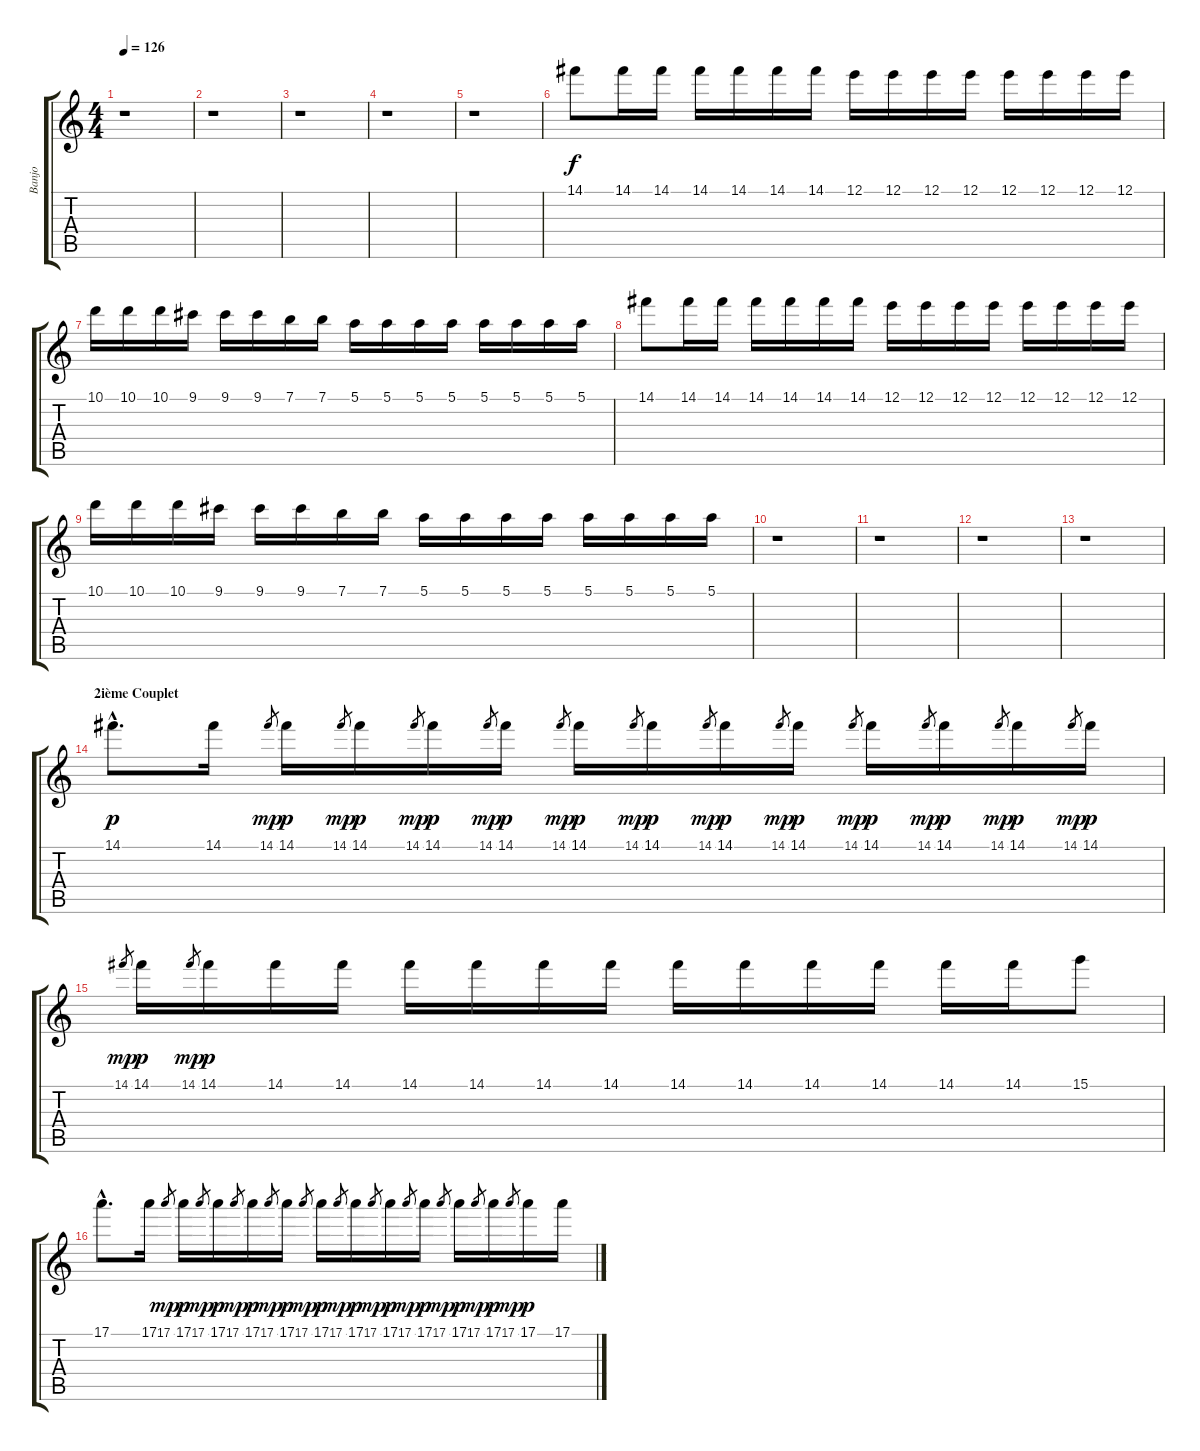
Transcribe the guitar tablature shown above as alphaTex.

\track ("Banjo" "Banjo") {instrument banjo}
\staff {score tabs}
\tuning (E4 B3 G3 D3 A2 E2) {hide}
\displaytranspose 12
\ts (4 4)
\tempo 126
\clef g2
\ks c
r.1{dy f} |
r.1 |
r.1 |
r.1 |
r.1 |
14.1.8 14.1.16 14.1.16 14.1.16 14.1.16 14.1.16 14.1.16 12.1.16 12.1.16 12.1.16 12.1.16 12.1.16 12.1.16 12.1.16 12.1.16 |
10.1.16 10.1.16 10.1.16 9.1.16 9.1.16 9.1.16 7.1.16 7.1.16 5.1.16 5.1.16 5.1.16 5.1.16 5.1.16 5.1.16 5.1.16 5.1.16 |
14.1.8 14.1.16 14.1.16 14.1.16 14.1.16 14.1.16 14.1.16 12.1.16 12.1.16 12.1.16 12.1.16 12.1.16 12.1.16 12.1.16 12.1.16 |
10.1.16 10.1.16 10.1.16 9.1.16 9.1.16 9.1.16 7.1.16 7.1.16 5.1.16 5.1.16 5.1.16 5.1.16 5.1.16 5.1.16 5.1.16 5.1.16 |
r.1 |
r.1 |
r.1 |
r.1 |
\section ("" "2ième Couplet")
14.1{hac}.8{d dy p} 14.1.16 14.1.8{gr dy mp} 14.1.16{dy p} 14.1.8{gr dy mp} 14.1.16{dy p} 14.1.8{gr dy mp} 14.1.16{dy p} 14.1.8{gr dy mp} 14.1.16{dy p} 14.1.8{gr dy mp} 14.1.16{dy p} 14.1.8{gr dy mp} 14.1.16{dy p} 14.1.8{gr dy mp} 14.1.16{dy p} 14.1.8{gr dy mp} 14.1.16{dy p} 14.1.8{gr dy mp} 14.1.16{dy p} 14.1.8{gr dy mp} 14.1.16{dy p} 14.1.8{gr dy mp} 14.1.16{dy p} 14.1.8{gr dy mp} 14.1.16{dy p} |
14.1.8{gr dy mp} 14.1.16{dy p} 14.1.8{gr dy mp} 14.1.16{dy p} 14.1.16 14.1.16 14.1.16 14.1.16 14.1.16 14.1.16 14.1.16 14.1.16 14.1.16 14.1.16 14.1.16 14.1.16 15.1.8 |
17.1{hac}.8{d} 17.1.16 17.1.8{gr dy mp} 17.1.16{dy p} 17.1.8{gr dy mp} 17.1.16{dy p} 17.1.8{gr dy mp} 17.1.16{dy p} 17.1.8{gr dy mp} 17.1.16{dy p} 17.1.8{gr dy mp} 17.1.16{dy p} 17.1.8{gr dy mp} 17.1.16{dy p} 17.1.8{gr dy mp} 17.1.16{dy p} 17.1.8{gr dy mp} 17.1.16{dy p} 17.1.8{gr dy mp} 17.1.16{dy p} 17.1.8{gr dy mp} 17.1.16{dy p} 17.1.8{gr dy mp} 17.1.16{dy p} 17.1.16
